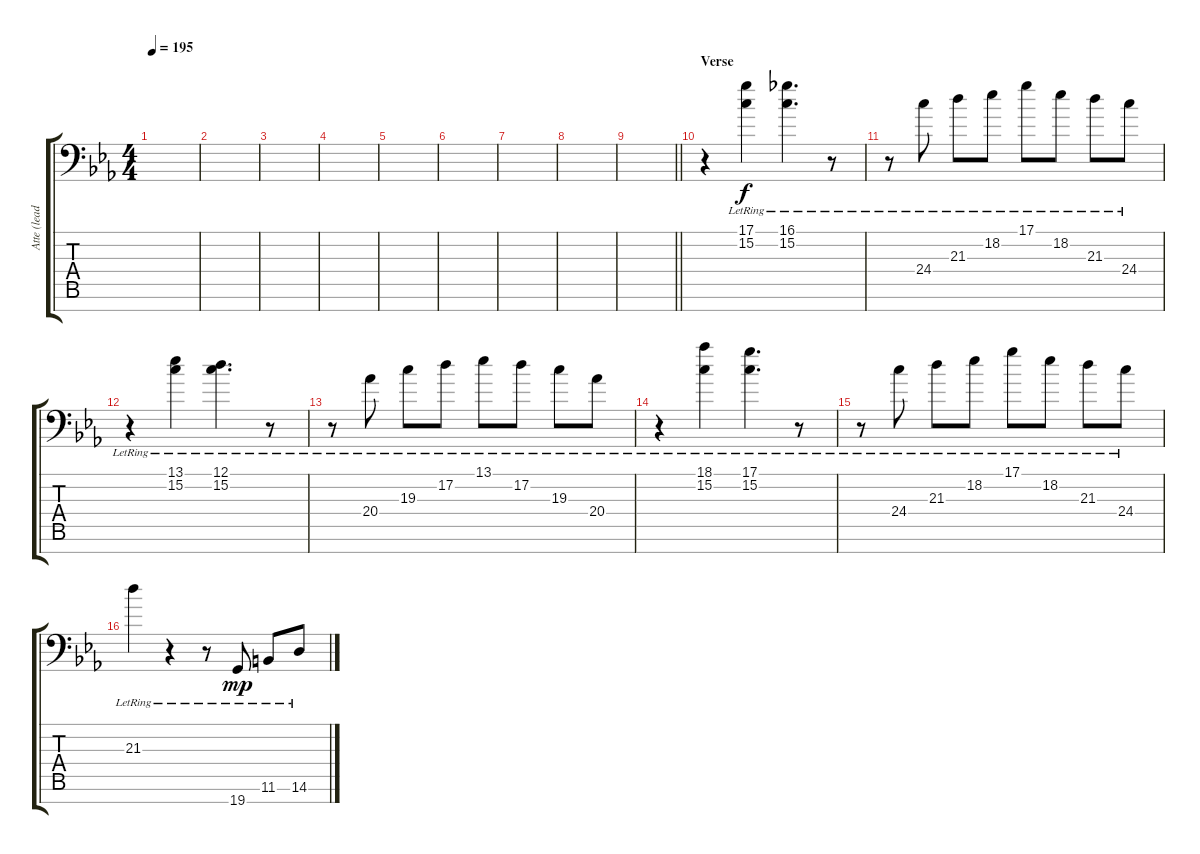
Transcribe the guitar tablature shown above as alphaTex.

\track ("Atte (lead/piano)" "Atte (lead") {instrument electricgrandpiano}
\staff {score tabs}
\tuning (D4 A3 F3 C3 G2 C2 C1) {hide}
\ts (4 4)
\tempo 195
\clef f4
\ks cminor
|
|
|
|
|
|
|
|
\barLineRight lightlight
|
\section ("" "Verse")
r.4 (17.1{lr} 15.2{lr}).4{dy f} (16.1{lr} 15.2{lr}).4{d} r.8 |
r.8 24.4{lr}.8 21.3{lr}.8 18.2{lr}.8 17.1{lr}.8 18.2{lr}.8 21.3{lr}.8 24.4{lr}.8 |
r.4 (13.1{lr} 15.2{lr}).4 (12.1{lr} 15.2{lr}).4{d} r.8 |
r.8 20.4{lr}.8 19.3{lr}.8 17.2{lr}.8 13.1{lr}.8 17.2{lr}.8 19.3{lr}.8 20.4{lr}.8 |
r.4 (18.1{lr} 15.2{lr}).4 (17.1{lr} 15.2{lr}).4{d} r.8 |
r.8 24.4{lr}.8 21.3{lr}.8 18.2{lr}.8 17.1{lr}.8 18.2{lr}.8 21.3{lr}.8 24.4{lr}.8 |
21.3{lr}.4 r.4 r.8 19.7{lr}.8{dy mp} 11.6{lr}.8 14.6{lr}.8
